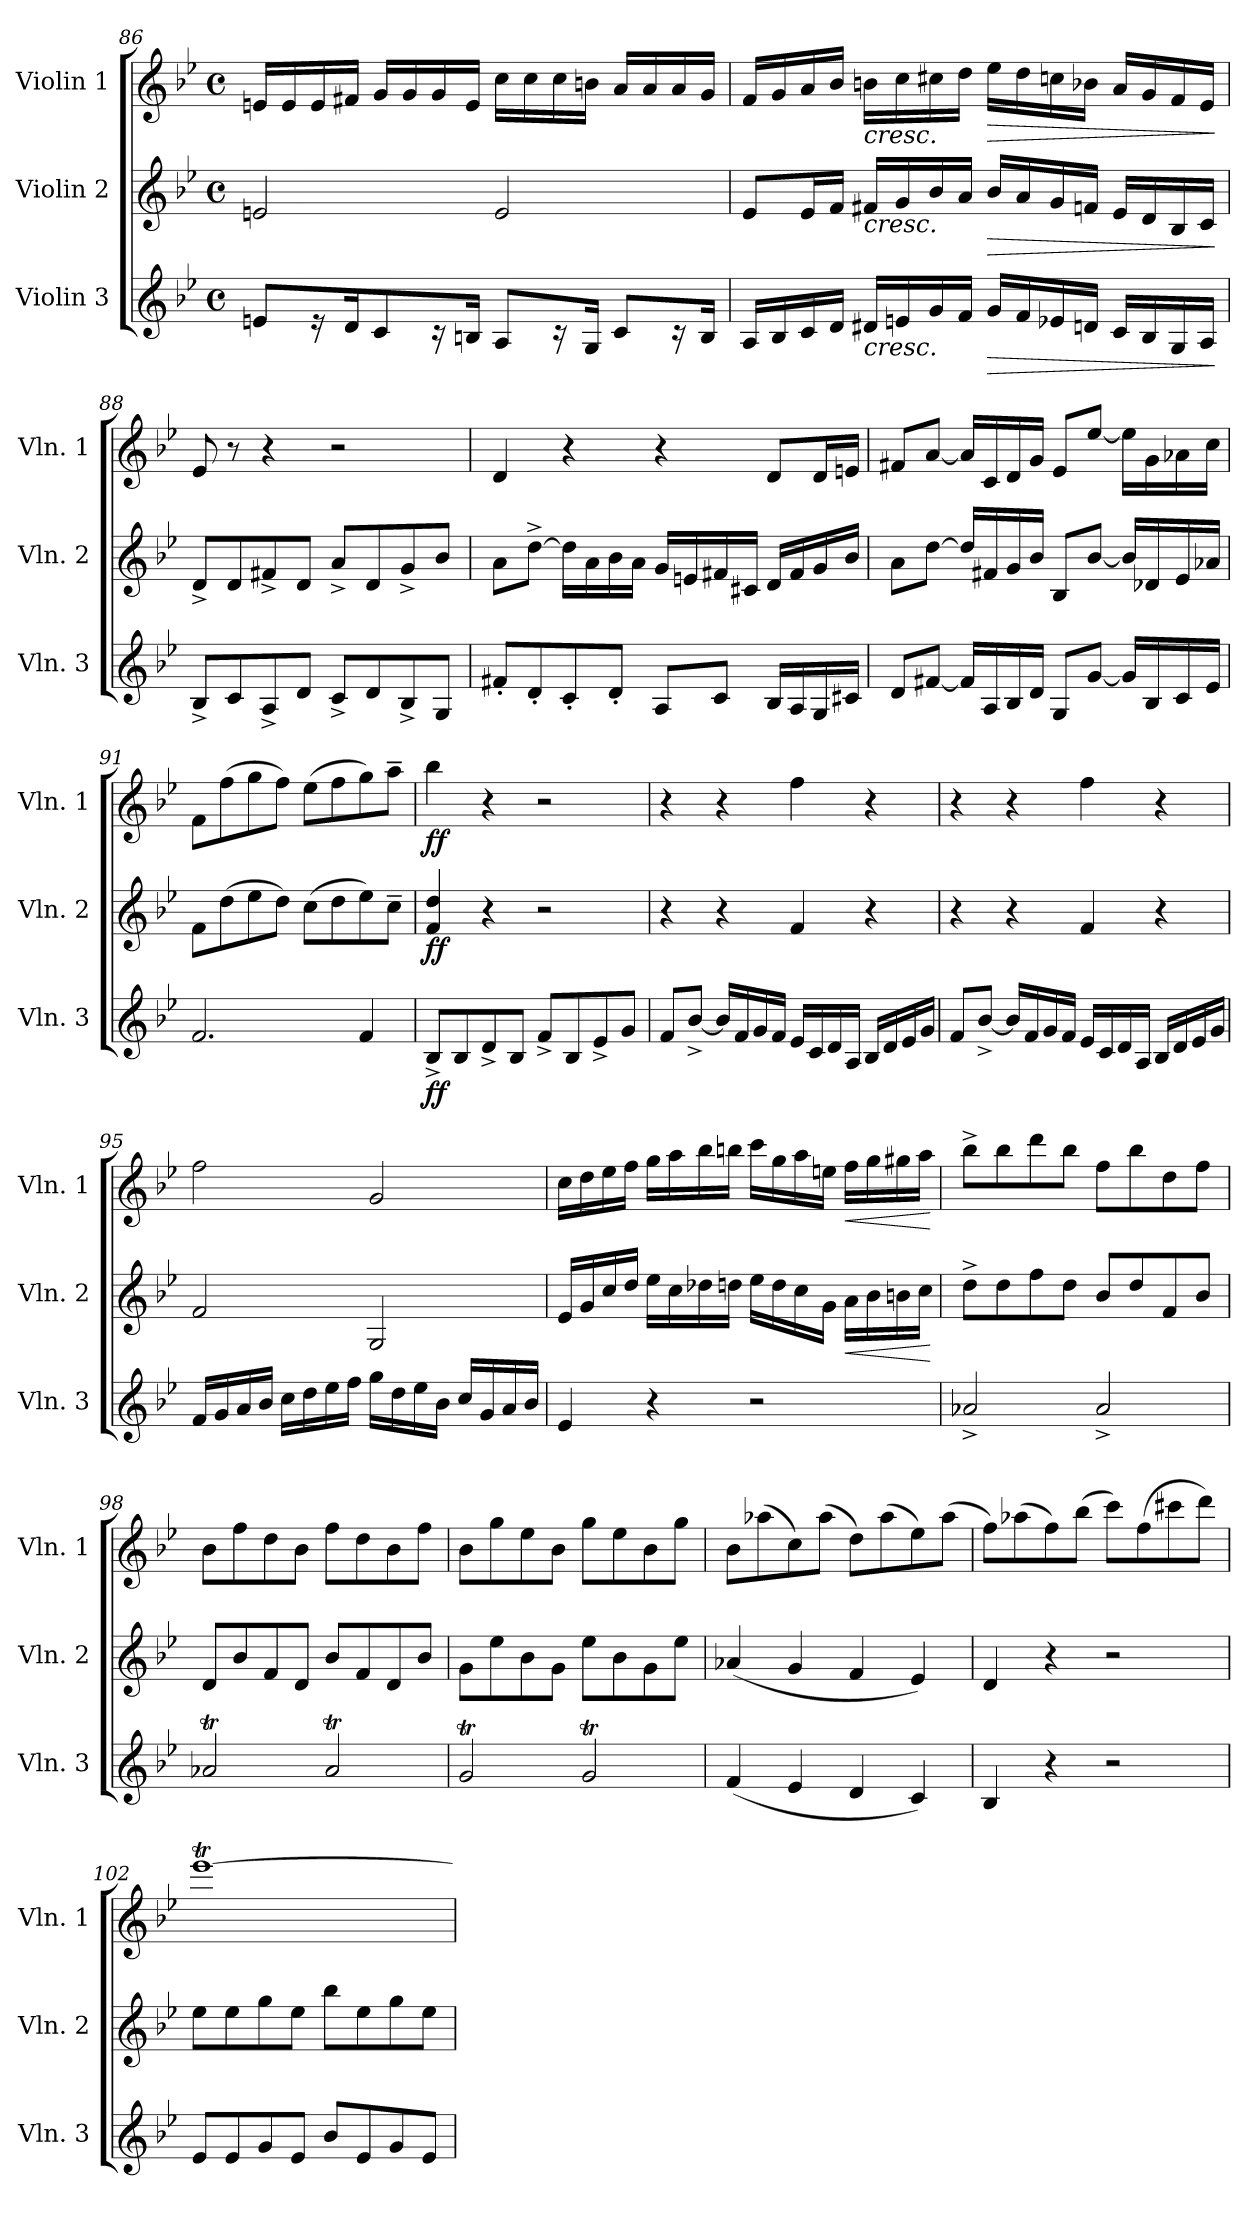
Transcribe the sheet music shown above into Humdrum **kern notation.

**kern	**dynam	**kern	**dynam	**kern	**dynam
*part3	*part3	*part2	*part2	*part1	*part1
*staff3	*staff3	*staff2	*staff2	*staff1	*staff1
*I"Violin 3	*	*I"Violin 2	*	*I"Violin 1	*
*I'Vln. 3	*	*I'Vln. 2	*	*I'Vln. 1	*
!!LO:PB:g=z
*clefG2	*	*clefG2	*	*clefG2	*
*k[b-e-]	*	*k[b-e-]	*	*k[b-e-]	*
*M4/4	*	*M4/4	*	*M4/4	*
*met(c)	*	*met(c)	*	*met(c)	*
=86	=86	=86	=86	=86	=86
8en/L	.	2en/	.	16en/LL	.
.	.	.	.	16e/	.
16r	.	.	.	16e/	.
16d/K	.	.	.	16f#X/JJ	.
8c/	.	.	.	16g/LL	.
.	.	.	.	16g/	.
16r	.	.	.	16g/	.
16Bn/Jk	.	.	.	16e/JJ	.
8A/L	.	2e/	.	16cc\LL	.
.	.	.	.	16cc\	.
16rc	.	.	.	16cc\	.
16G/Jk	.	.	.	16bn\JJ	.
8c/L	.	.	.	16a/LL	.
.	.	.	.	16a/	.
16rc	.	.	.	16a/	.
16B/Jk	.	.	.	16g/JJ	.
=87	=87	=87	=87	=87	=87
16A/LL	.	8e-/L	.	16f/LL	.
16B-/	.	.	.	16g/	.
16c/	.	16e-/L	.	16a/	.
16d/JJ	.	16f/JJ	.	16b-/JJ	.
!	!LO:HP:b	!	!LO:HP:b	!	!LO:HP:b
16d#X/LL	<	16f#X/LL	<	16bn\LL	<
16en/	.	16g/	.	16cc\	.
16g/	.	16b-/	.	16cc#X\	.
16f/JJ	.	16a/JJ	.	16dd\JJ	.
!	!LO:HP:b	!	!LO:HP:b	!	!LO:HP:b
16g/LL	>	16b-/LL	>	16ee-\LL	>
16f/	.	16a/	.	16dd\	.
16e-X/	.	16g/	.	16ccn\	.
16dn/JJ	.	16fn/JJ	.	16b-X\JJ	.
16c/LL	.	16e-/LL	.	16a/LL	.
16B-/	.	16d/	.	16g/	.
16G/	.	16B-/	.	16f/	.
16A/JJ	.	16c/JJ	.	16e-/JJ	.
.	[ ]	.	[ ]	.	[ ]
!!LO:PB:g=z
=88	=88	=88	=88	=88	=88
8B-^/L	.	8d^/L	.	8e-/	.
8c/	.	8d/	.	8r	.
8A^/	.	8f#X^/	.	4r	.
8d/J	.	8d/J	.	.	.
8c^/L	.	8a^/L	.	2r	.
8d/	.	8d/	.	.	.
8B-^/	.	8g^/	.	.	.
8G/J	.	8b-/J	.	.	.
=89	=89	=89	=89	=89	=89
8f#X'/L	.	8a\L	.	4d/	.
8d'/	.	[8dd^\J	.	.	.
8c'/	.	16dd\LL]	.	4r	.
.	.	16a\	.	.	.
8d'/J	.	16b-\	.	.	.
.	.	16a\JJ	.	.	.
8A/L	.	16g/LL	.	4r	.
.	.	16en/	.	.	.
8c/J	.	16f#X/	.	.	.
.	.	16c#X/JJ	.	.	.
16B-/LL	.	16d/LL	.	8d/L	.
16A/	.	16f#/	.	.	.
16G/	.	16g/	.	16d/L	.
16c#X/JJ	.	16b-/JJ	.	16en/JJ	.
!!LO:LB:g=z
=90	=90	=90	=90	=90	=90
8d/L	.	8a\L	.	8f#X/L	.
[8f#X/J	.	[8dd\J	.	[8a/J	.
16f#/LL]	.	16dd/LL]	.	16a/LL]	.
16A/	.	16f#X/	.	16c/	.
16B-/	.	16g/	.	16d/	.
16d/JJ	.	16b-/JJ	.	16g/JJ	.
8G/L	.	8B-/L	.	8e-/L	.
[8g/J	.	[8b-/J	.	[8ee-/J	.
16g/LL]	.	16b-/LL]	.	16ee-\LL]	.
16B-/	.	16d-X/	.	16g\	.
16c/	.	16e-/	.	16a-X\	.
16e-/JJ	.	16a-X/JJ	.	16cc\JJ	.
=91	=91	=91	=91	=91	=91
2.f/	.	8f\L	.	8f\L	.
.	.	(>8dd\	.	(>8ff\	.
.	.	8ee-\	.	8gg\	.
.	.	8dd\J)	.	8ff\J)	.
.	.	(>8cc\L	.	(>8ee-\L	.
.	.	8dd\	.	8ff\	.
4f/	.	8ee-\)	.	8gg\)	.
.	.	8cc~\J	.	8aa~\J	.
=92	=92	=92	=92	=92	=92
!	!LO:DY:b	!	!LO:DY:b	!	!LO:DY:b
8B-^/L	ff	4f/ 4dd/	ff	4bb-\	ff
8B-/	.	.	.	.	.
8d^/	.	4r	.	4r	.
8B-/J	.	.	.	.	.
8f^/L	.	2r	.	2r	.
8B-/	.	.	.	.	.
8e-^/	.	.	.	.	.
8g/J	.	.	.	.	.
!!LO:LB:g=z
=93	=93	=93	=93	=93	=93
8f/L	.	4r	.	4r	.
[8b-^/J	.	.	.	.	.
16b-/LL]	.	4r	.	4r	.
16f/	.	.	.	.	.
16g/	.	.	.	.	.
16f/JJ	.	.	.	.	.
16e-/LL	.	4f/	.	4ff\	.
16c/	.	.	.	.	.
16d/	.	.	.	.	.
16A/JJ	.	.	.	.	.
16B-/LL	.	4r	.	4r	.
16d/	.	.	.	.	.
16e-/	.	.	.	.	.
16g/JJ	.	.	.	.	.
=94	=94	=94	=94	=94	=94
8f/L	.	4r	.	4r	.
[8b-^/J	.	.	.	.	.
16b-/LL]	.	4r	.	4r	.
16f/	.	.	.	.	.
16g/	.	.	.	.	.
16f/JJ	.	.	.	.	.
16e-/LL	.	4f/	.	4ff\	.
16c/	.	.	.	.	.
16d/	.	.	.	.	.
16A/JJ	.	.	.	.	.
16B-/LL	.	4r	.	4r	.
16d/	.	.	.	.	.
16e-/	.	.	.	.	.
16g/JJ	.	.	.	.	.
!!LO:PB:g=z
=95	=95	=95	=95	=95	=95
16f/LL	.	2f/	.	2ff\	.
16g/	.	.	.	.	.
16a/	.	.	.	.	.
16b-/JJ	.	.	.	.	.
16cc\LL	.	.	.	.	.
16dd\	.	.	.	.	.
16ee-\	.	.	.	.	.
16ff\JJ	.	.	.	.	.
16gg\LL	.	2G/	.	2g/	.
16dd\	.	.	.	.	.
16ee-\	.	.	.	.	.
16b-\JJ	.	.	.	.	.
16cc/LL	.	.	.	.	.
16g/	.	.	.	.	.
16a/	.	.	.	.	.
16b-/JJ	.	.	.	.	.
=96	=96	=96	=96	=96	=96
4e-/	.	16e-/LL	.	16cc\LL	.
.	.	16g/	.	16dd\	.
.	.	16cc/	.	16ee-\	.
.	.	16dd/JJ	.	16ff\JJ	.
4r	.	16ee-\LL	.	16gg\LL	.
.	.	16cc\	.	16aa\	.
.	.	16dd-X\	.	16bb-\	.
.	.	16ddn\JJ	.	16bbn\JJ	.
2r	.	16ee-\LL	.	16ccc\LL	.
.	.	16dd\	.	16gg\	.
.	.	16cc\	.	16aa\	.
.	.	16g\JJ	.	16een\JJ	.
!	!	!	!LO:HP:b	!	!LO:HP:b
.	.	16a\LL	<	16ff\LL	<
.	.	16b-\	.	16gg\	.
.	.	16bn\	.	16gg#X\	.
.	.	16cc\JJ	.	16aa\JJ	.
.	.	.	[	.	[
!!LO:PB:g=z
=97	=97	=97	=97	=97	=97
2a-X^/	.	8dd^\L	.	8bb-^\L	.
.	.	8dd\	.	8bb-\	.
.	.	8ff\	.	8ddd\	.
.	.	8dd\J	.	8bb-\J	.
2a-^/	.	8b-/L	.	8ff\L	.
.	.	8dd/	.	8bb-\	.
.	.	8f/	.	8dd\	.
.	.	8b-/J	.	8ff\J	.
=98	=98	=98	=98	=98	=98
2a-XT/	.	8d/L	.	8b-\L	.
.	.	8b-/	.	8ff\	.
.	.	8f/	.	8dd\	.
.	.	8d/J	.	8b-\J	.
2a-T/	.	8b-/L	.	8ff\L	.
.	.	8f/	.	8dd\	.
.	.	8d/	.	8b-\	.
.	.	8b-/J	.	8ff\J	.
=99	=99	=99	=99	=99	=99
2gT/	.	8g\L	.	8b-\L	.
.	.	8ee-\	.	8gg\	.
.	.	8b-\	.	8ee-\	.
.	.	8g\J	.	8b-\J	.
2gT/	.	8ee-\L	.	8gg\L	.
.	.	8b-\	.	8ee-\	.
.	.	8g\	.	8b-\	.
.	.	8ee-\J	.	8gg\J	.
=100	=100	=100	=100	=100	=100
(<4f/	.	(<4a-X/	.	8b-\L	.
.	.	.	.	(>8aa-X\	.
4e-/	.	4g/	.	8cc\)	.
.	.	.	.	(>8aa-\J	.
4d/	.	4f/	.	8dd\L)	.
.	.	.	.	(>8aa-\	.
4c/)	.	4e-/)	.	8ee-\)	.
.	.	.	.	(>8aa-\J	.
!!LO:PB:g=z
=101	=101	=101	=101	=101	=101
4B-/	.	4d/	.	8ff\L)	.
.	.	.	.	(>8aa-X\	.
4r	.	4r	.	8ff\)	.
.	.	.	.	(>8bb-\J	.
2r	.	2r	.	8ccc\L)	.
.	.	.	.	(>8ff\	.
.	.	.	.	8ccc#X\	.
.	.	.	.	8ddd\J)	.
=102	=102	=102	=102	=102	=102
8e-/L	.	8ee-\L	.	[1eee-T	.
8e-/	.	8ee-\	.	.	.
8g/	.	8gg\	.	.	.
8e-/J	.	8ee-\J	.	.	.
8b-/L	.	8bb-\L	.	.	.
8e-/	.	8ee-\	.	.	.
8g/	.	8gg\	.	.	.
8e-/J	.	8ee-\J	.	.	.
=	=	=	=	=	=
*-	*-	*-	*-	*-	*-
